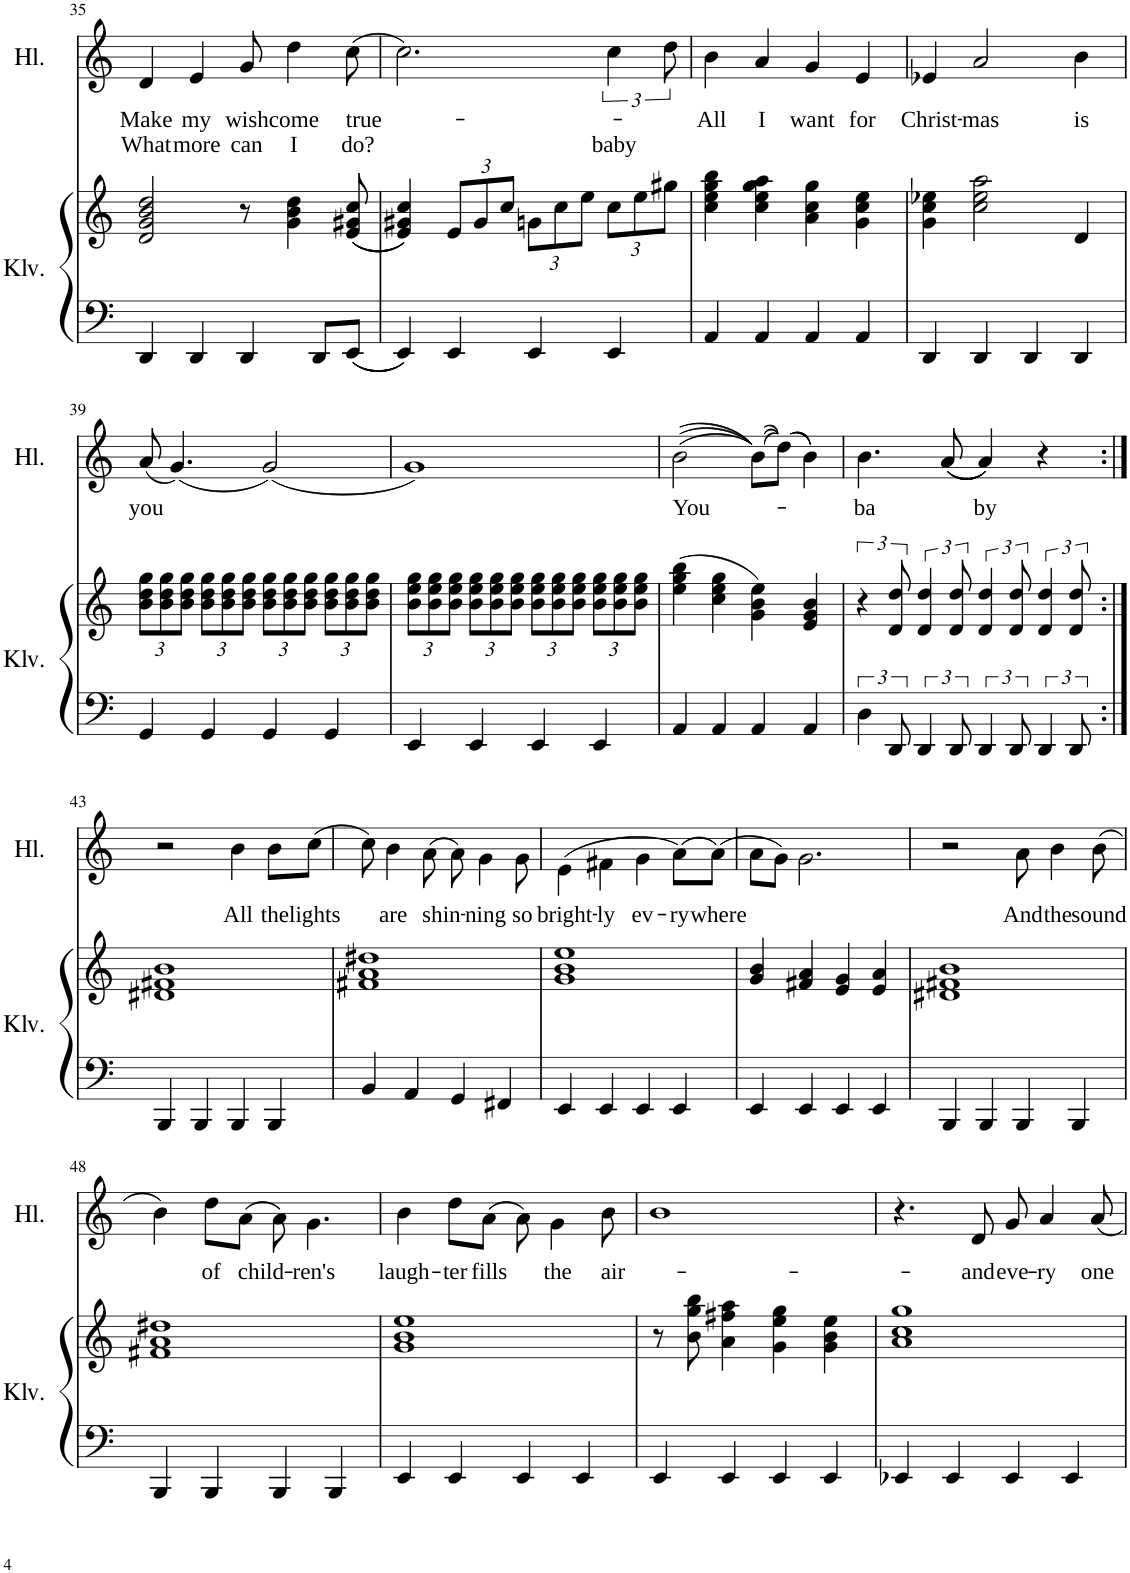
**kern	**kern	**kern	**text	**text
*part2	*part2	*part1	*part1	*part1
*staff3	*staff2	*staff1	*staff1	*staff1
*I"Klavír	*	*I"Hlas	*	*
*I'Klv.	*	*I'Hl.	*	*
!!LO:PB:g=z
*clefF4	*clefG2	*clefG2	*	*
*k[]	*k[]	*k[]	*	*
*M4/4	*M4/4	*M4/4	*	*
=35	=35	=35	=35	=35
!	!	!	!LO:LY:b	!LO:LY:b
4DD/	2d/ 2g/ 2b/ 2dd/	4d/	Make	What
!	!	!	!LO:LY:b	!LO:LY:b
4DD/	.	4e/	my	more
!	!	!	!LO:LY:b	!LO:LY:b
4DD/	8r	8g/	wish	can
!	!	!	!LO:LY:b	!LO:LY:b
.	4g\ 4b\ 4dd\	4dd\	come	I
8DD/L	.	.	.	.
!	!	!	!LO:LY:b	!LO:LY:b
8EE/J	((((8e/ 8g#X/ 8cc/	(8cc\	true-	do?
=36	=36	=36	=36	=36
4EE/	4e/ 4g#X/ 4cc/))))	2.cc\)	.	.
*	*Xbrackettup	*	*	*
4EE/	12e/L	.	.	.
.	12g#/	.	.	.
.	12cc/J	.	.	.
4EE/	12gn\L	.	.	.
.	12cc\	.	.	.
.	12ee\J	.	.	.
!	!	!	!	!LO:LY:b
4EE/	12cc\L	6cc\	.	baby
.	12ee\	.	.	.
.	12gg#X\J	12dd\	.	.
=37	=37	=37	=37	=37
!	!	!	!LO:LY:b	!
4AA/	4cc\ 4ee\ 4gg\ 4bb\	4b\	All	.
!	!	!	!LO:LY:b	!
4AA/	4cc\ 4ee\ 4gg\ 4aa\	4a/	I	.
!	!	!	!LO:LY:b	!
4AA/	4a\ 4cc\ 4gg\	4g/	want	.
!	!	!	!LO:LY:b	!
4AA/	4g\ 4cc\ 4ee\	4e/	for	.
=38	=38	=38	=38	=38
!	!	!	!LO:LY:b	!
4DD/	4g\ 4cc\ 4ee-X\	4e-X/	Christ-	.
!	!	!	!LO:LY:b	!
4DD/	2cc\ 2ee-\ 2aa\	2a/	-mas	.
4DD/	.	.	.	.
!	!	!	!LO:LY:b	!
4DD/	4d/	4b\	is	.
!!LO:LB:g=z
=39	=39	=39	=39	=39
!	!	!	!LO:LY:b	!
4GG/	12b\ 12dd\ 12gg\L	(8a/	you	.
.	12b\ 12dd\ 12gg\	.	.	.
.	.	(4.g/)	.	.
.	12b\ 12dd\ 12gg\J	.	.	.
4GG/	12b\ 12dd\ 12gg\L	.	.	.
.	12b\ 12dd\ 12gg\	.	.	.
.	12b\ 12dd\ 12gg\J	.	.	.
4GG/	12b\ 12dd\ 12gg\L	(2g/)	.	.
.	12b\ 12dd\ 12gg\	.	.	.
.	12b\ 12dd\ 12gg\J	.	.	.
4GG/	12b\ 12dd\ 12gg\L	.	.	.
.	12b\ 12dd\ 12gg\	.	.	.
.	12b\ 12dd\ 12gg\J	.	.	.
=40	=40	=40	=40	=40
4EE/	12b\ 12ee\ 12gg\L	1g)	.	.
.	12b\ 12ee\ 12gg\	.	.	.
.	12b\ 12ee\ 12gg\J	.	.	.
4EE/	12b\ 12ee\ 12gg\L	.	.	.
.	12b\ 12ee\ 12gg\	.	.	.
.	12b\ 12ee\ 12gg\J	.	.	.
4EE/	12b\ 12ee\ 12gg\L	.	.	.
.	12b\ 12ee\ 12gg\	.	.	.
.	12b\ 12ee\ 12gg\J	.	.	.
4EE/	12b\ 12ee\ 12gg\L	.	.	.
.	12b\ 12ee\ 12gg\	.	.	.
.	12b\ 12ee\ 12gg\J	.	.	.
=41	=41	=41	=41	=41
!	!	!	!LO:LY:b	!
4AA/	(4ee\ 4gg\ 4bb\	(((2b\	You-	.
4AA/	4cc\ 4ee\ 4gg\	.	.	.
4AA/	4g\ 4b\ 4ee\)	(((8b\L)))	.	.
.	.	(((8dd\J)))	.	.
4AA/	4e/ 4g/ 4b/	4b\)))	.	.
=42	=42	=42	=42	=42
*	*brackettup	*	*	*
!	!	!	!LO:LY:b	!
6D\	6r	4.b\	-ba	.
12DD/	12d/ 12dd/	.	.	.
6DD/	6d/ 6dd/	.	.	.
.	.	(((8a/	.	.
12DD/	12d/ 12dd/	.	.	.
!	!	!	!LO:LY:b	!
6DD/	6d/ 6dd/	4a/)))	-by	.
12DD/	12d/ 12dd/	.	.	.
6DD/	6d/ 6dd/	4r	.	.
12DD/	12d/ 12dd/	.	.	.
!!LO:LB:g=z
=43:|!	=43:|!	=43:|!	=43:|!	=43:|!
4BBB/	1d#X 1f#X 1b	2r	.	.
4BBB/	.	.	.	.
!	!	!	!LO:LY:b	!
4BBB/	.	4b\	All	.
!	!	!	!LO:LY:b	!
4BBB/	.	8b\L	the	.
!	!	!	!LO:LY:b	!
.	.	(8cc\J	lights	.
=44	=44	=44	=44	=44
4BB/	1f#X 1a 1dd#X	8cc\)	.	.
!	!	!	!LO:LY:b	!
.	.	4b\	are	.
4AA/	.	.	.	.
!	!	!	!LO:LY:b	!
.	.	(8a\	shin-	.
4GG/	.	8a\)	.	.
!	!	!	!LO:LY:b	!
.	.	4g\	-ning	.
4FF#X/	.	.	.	.
!	!	!	!LO:LY:b	!
.	.	8g\	so	.
=45	=45	=45	=45	=45
!	!	!	!LO:LY:b	!
4EE/	1g 1b 1ee	(4e\	bright-	.
!	!	!	!LO:LY:b	!
4EE/	.	4f#X\	-ly	.
!	!	!	!LO:LY:b	!
4EE/	.	4g\	ev-	.
!	!	!	!LO:LY:b	!
4EE/	.	(8a\L)	-ry	.
!	!	!	!LO:LY:b	!
.	.	(8a\J)	where	.
=46	=46	=46	=46	=46
4EE/	4g/ 4b/	8a\L	.	.
.	.	8g\J)	.	.
4EE/	4f#X/ 4a/	2.g\	.	.
4EE/	4e/ 4g/	.	.	.
4EE/	4e/ 4a/	.	.	.
=47	=47	=47	=47	=47
4BBB/	1d#X 1f#X 1b	2r	.	.
4BBB/	.	.	.	.
!	!	!	!LO:LY:b	!
4BBB/	.	8a\	And	.
!	!	!	!LO:LY:b	!
.	.	4b\	the	.
4BBB/	.	.	.	.
!	!	!	!LO:LY:b	!
.	.	(8b\	sound	.
!!LO:LB:g=z
=48	=48	=48	=48	=48
4BBB/	1f#X 1a 1dd#X	4b\)	.	.
!	!	!	!LO:LY:b	!
4BBB/	.	8dd\L	of	.
!	!	!	!LO:LY:b	!
.	.	(8a\J	child-	.
4BBB/	.	8a\)	.	.
!	!	!	!LO:LY:b	!
.	.	4.g\	-ren's	.
4BBB/	.	.	.	.
=49	=49	=49	=49	=49
!	!	!	!LO:LY:b	!
4EE/	1g 1b 1ee	4b\	laugh-	.
!	!	!	!LO:LY:b	!
4EE/	.	8dd\L	-ter	.
!	!	!	!LO:LY:b	!
.	.	(8a\J	fills	.
4EE/	.	8a\)	.	.
!	!	!	!LO:LY:b	!
.	.	4g\	the	.
4EE/	.	.	.	.
!	!	!	!LO:LY:b	!
.	.	8b\	air-	.
=50	=50	=50	=50	=50
4EE/	8r	1b	.	.
.	8b\ 8gg\ 8bb\	.	.	.
4EE/	4a\ 4ff#X\ 4aa\	.	.	.
4EE/	4g\ 4ee\ 4gg\	.	.	.
4EE/	4g\ 4b\ 4ee\	.	.	.
=51	=51	=51	=51	=51
4EE-X/	1a 1cc 1gg	4.r	.	.
4EE-/	.	.	.	.
!	!	!	!LO:LY:b	!
.	.	8d/	and	.
!	!	!	!LO:LY:b	!
4EE-/	.	8g/	eve-	.
!	!	!	!LO:LY:b	!
.	.	4a/	-ry	.
4EE-/	.	.	.	.
!	!	!	!LO:LY:b	!
.	.	8a/	one	.
=	=	=	=	=
*-	*-	*-	*-	*-
